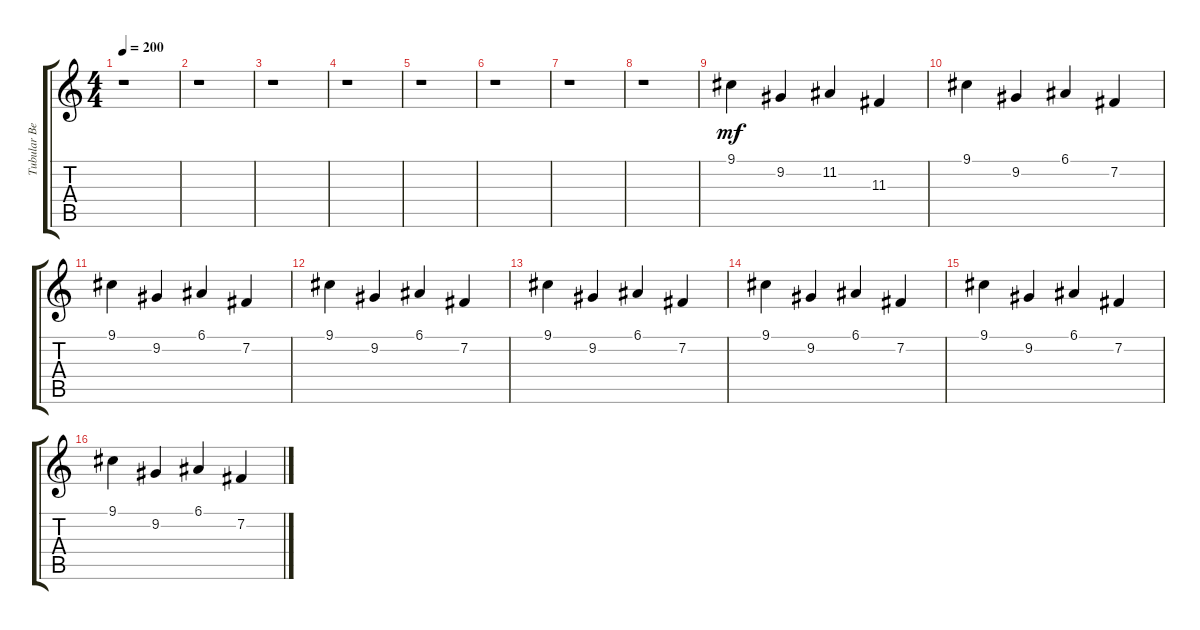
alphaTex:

\track ("Tubular Bells" "Tubular Be") {instrument tubularbells}
\staff {score tabs}
\tuning (E4 B3 G3 D3 A2 E2) {hide}
\ts (4 4)
\tempo 200
\clef g2
\ks c
r.1{dy mf} |
r.1 |
r.1 |
r.1 |
r.1 |
r.1 |
r.1 |
r.1 |
9.1.4 9.2.4 11.2.4 11.3.4 |
9.1.4 9.2.4 6.1.4 7.2.4 |
9.1.4 9.2.4 6.1.4 7.2.4 |
9.1.4 9.2.4 6.1.4 7.2.4 |
9.1.4 9.2.4 6.1.4 7.2.4 |
9.1.4 9.2.4 6.1.4 7.2.4 |
9.1.4 9.2.4 6.1.4 7.2.4 |
9.1.4 9.2.4 6.1.4 7.2.4
